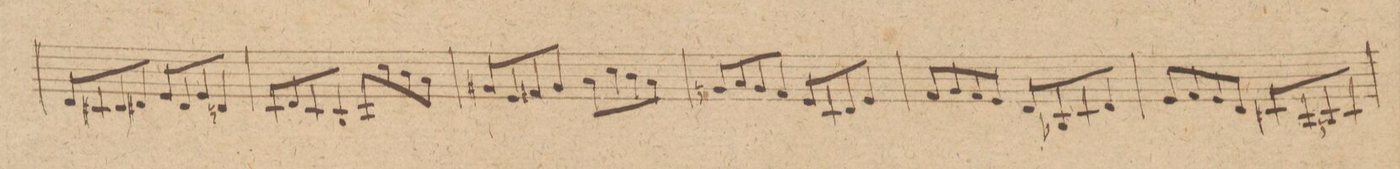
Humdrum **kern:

**kern	**dynam
*I"Violino 1mo	*
*clefG2	*
*k[]	*
*met(c|)	*
*M2/2	*
8d/L	.
8c#X/	.
8d/	.
8d#X/J	.
8e/L	.
8d#/	.
8e/	.
8dn/J	.
=22	=22
8c/L	.
8d/	.
8c/	.
8B/J	.
8A/L	.
8cc\	.
8b\	.
8a\J	.
=23	=23
8g#X/L	.
8e/	.
8f#X/	.
8g#/J	.
8a\L	.
8cc\	.
8b\	.
8a\J	.
=24	=24
8gn/L	.
8a/	.
8g/	.
8f/J	.
8e/L	.
8c/	.
8d/	.
8e/J	.
=25	=25
8f/L	.
8g/	.
8f/	.
8e/J	.
8d/L	.
8B-X/	.
8c/	.
8d/J	.
=26	=26
8e/L	.
8f/	.
8e/	.
8d/J	.
8c#X/L	.
8A/	.
8Bn/	.
8c#/J	.
=27	=27
*-	*-
